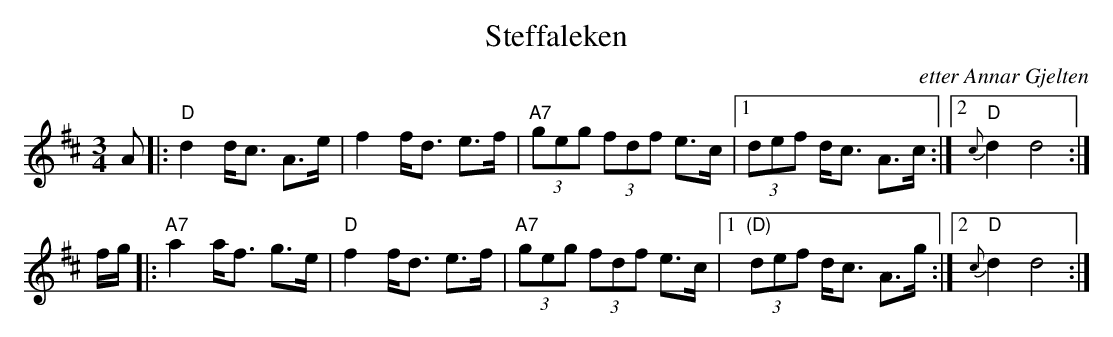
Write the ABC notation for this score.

X:1
T: Steffaleken
O: etter Annar Gjelten
M: 3/4
L: 1/8
K: D
A \
|: "D" d2 d<c A>e | f2 f<d e>f | "A7"(3geg (3fdf e>c |1 (3def d<c A>c :|2 "D"{c}d2 d4 :|
f/g/ \
|: "A7"a2 a<f g>e | "D"f2 f<d e>f | "A7"(3geg (3fdf e>c |1 "(D)"(3def d<c A>g :|2 "D"{c}d2 d4 :|
